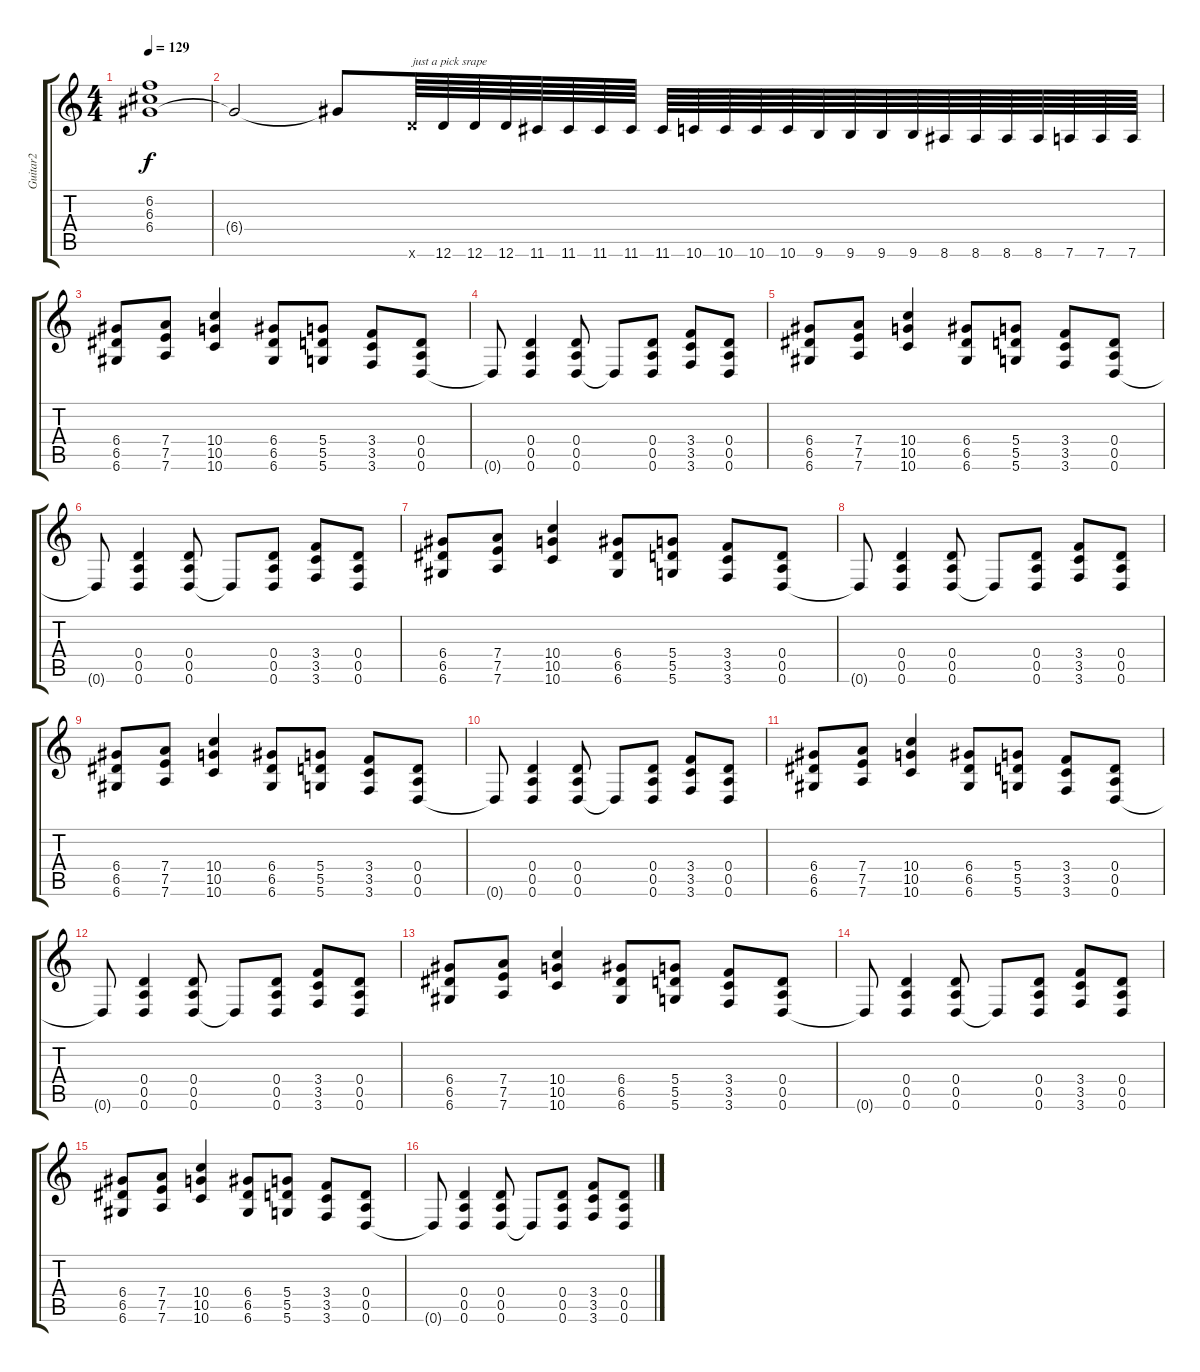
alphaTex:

\track ("Guitar2" "Guitar2") {instrument distortionguitar}
\staff {score tabs}
\tuning (E4 B3 G3 D3 A2 D2) {hide}
\ts (4 4)
\tempo 129
\clef g2
\ks c
(6.2 6.3 6.4).1{dy f} |
6.4{t}.2 6.4{t}.8 12.6{x}.64{txt "just a pick srape"} 12.6.64 12.6.64 12.6.64 11.6.64 11.6.64 11.6.64 11.6.64 11.6.64 10.6.64 10.6.64 10.6.64 10.6.64 9.6.64 9.6.64 9.6.64 9.6.64 8.6.64 8.6.64 8.6.64 8.6.64 7.6.64 7.6.64 7.6.64 |
(6.4 6.5 6.6).8 (7.4 7.5 7.6).8 (10.4 10.5 10.6).4 (6.4 6.5 6.6).8 (5.4 5.5 5.6).8 (3.4 3.5 3.6).8 (0.4 0.5 0.6).8 |
0.6{t}.8 (0.4 0.5 0.6).4 (0.4 0.5 0.6).8 0.6{t}.8 (0.4 0.5 0.6).8 (3.4 3.5 3.6).8 (0.4 0.5 0.6).8 |
(6.4 6.5 6.6).8 (7.4 7.5 7.6).8 (10.4 10.5 10.6).4 (6.4 6.5 6.6).8 (5.4 5.5 5.6).8 (3.4 3.5 3.6).8 (0.4 0.5 0.6).8 |
0.6{t}.8 (0.4 0.5 0.6).4 (0.4 0.5 0.6).8 0.6{t}.8 (0.4 0.5 0.6).8 (3.4 3.5 3.6).8 (0.4 0.5 0.6).8 |
(6.4 6.5 6.6).8 (7.4 7.5 7.6).8 (10.4 10.5 10.6).4 (6.4 6.5 6.6).8 (5.4 5.5 5.6).8 (3.4 3.5 3.6).8 (0.4 0.5 0.6).8 |
0.6{t}.8 (0.4 0.5 0.6).4 (0.4 0.5 0.6).8 0.6{t}.8 (0.4 0.5 0.6).8 (3.4 3.5 3.6).8 (0.4 0.5 0.6).8 |
(6.4 6.5 6.6).8 (7.4 7.5 7.6).8 (10.4 10.5 10.6).4 (6.4 6.5 6.6).8 (5.4 5.5 5.6).8 (3.4 3.5 3.6).8 (0.4 0.5 0.6).8 |
0.6{t}.8 (0.4 0.5 0.6).4 (0.4 0.5 0.6).8 0.6{t}.8 (0.4 0.5 0.6).8 (3.4 3.5 3.6).8 (0.4 0.5 0.6).8 |
(6.4 6.5 6.6).8 (7.4 7.5 7.6).8 (10.4 10.5 10.6).4 (6.4 6.5 6.6).8 (5.4 5.5 5.6).8 (3.4 3.5 3.6).8 (0.4 0.5 0.6).8 |
0.6{t}.8 (0.4 0.5 0.6).4 (0.4 0.5 0.6).8 0.6{t}.8 (0.4 0.5 0.6).8 (3.4 3.5 3.6).8 (0.4 0.5 0.6).8 |
(6.4 6.5 6.6).8 (7.4 7.5 7.6).8 (10.4 10.5 10.6).4 (6.4 6.5 6.6).8 (5.4 5.5 5.6).8 (3.4 3.5 3.6).8 (0.4 0.5 0.6).8 |
0.6{t}.8 (0.4 0.5 0.6).4 (0.4 0.5 0.6).8 0.6{t}.8 (0.4 0.5 0.6).8 (3.4 3.5 3.6).8 (0.4 0.5 0.6).8 |
(6.4 6.5 6.6).8 (7.4 7.5 7.6).8 (10.4 10.5 10.6).4 (6.4 6.5 6.6).8 (5.4 5.5 5.6).8 (3.4 3.5 3.6).8 (0.4 0.5 0.6).8 |
0.6{t}.8 (0.4 0.5 0.6).4 (0.4 0.5 0.6).8 0.6{t}.8 (0.4 0.5 0.6).8 (3.4 3.5 3.6).8 (0.4 0.5 0.6).8
